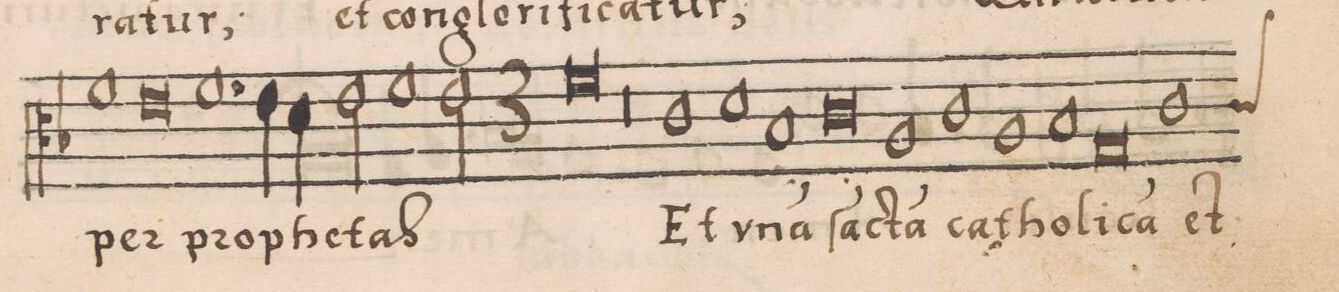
**kern	**text
*I"TENOR	*
*clefC3	*
*k[b-]	*
*met(C|)	*
*M2/1	*
1f	per
0e	pro-
=223-	=223-
1.f	-phe-
=224-	=224-
4e\	-taS
4d\	.
2e\	.
1f\	.
=225-	=225-
2e\	.
=226-	=226-
*M3/1	*
0.f	.
=227-	=227-
1%3r	.
=228-	=228-
1c	Et
1d	v-
1B-	-na(m)
=229-	=229-
0c	ſa(n)-
1A	-cta(m)
=230-	=230-
1c	ca-
1A	-tho-
1B-	-li-
=231-	=231-
0G	-ca(m)
*custos:c	*
1c	et
=232-	=232-
*-	*-
